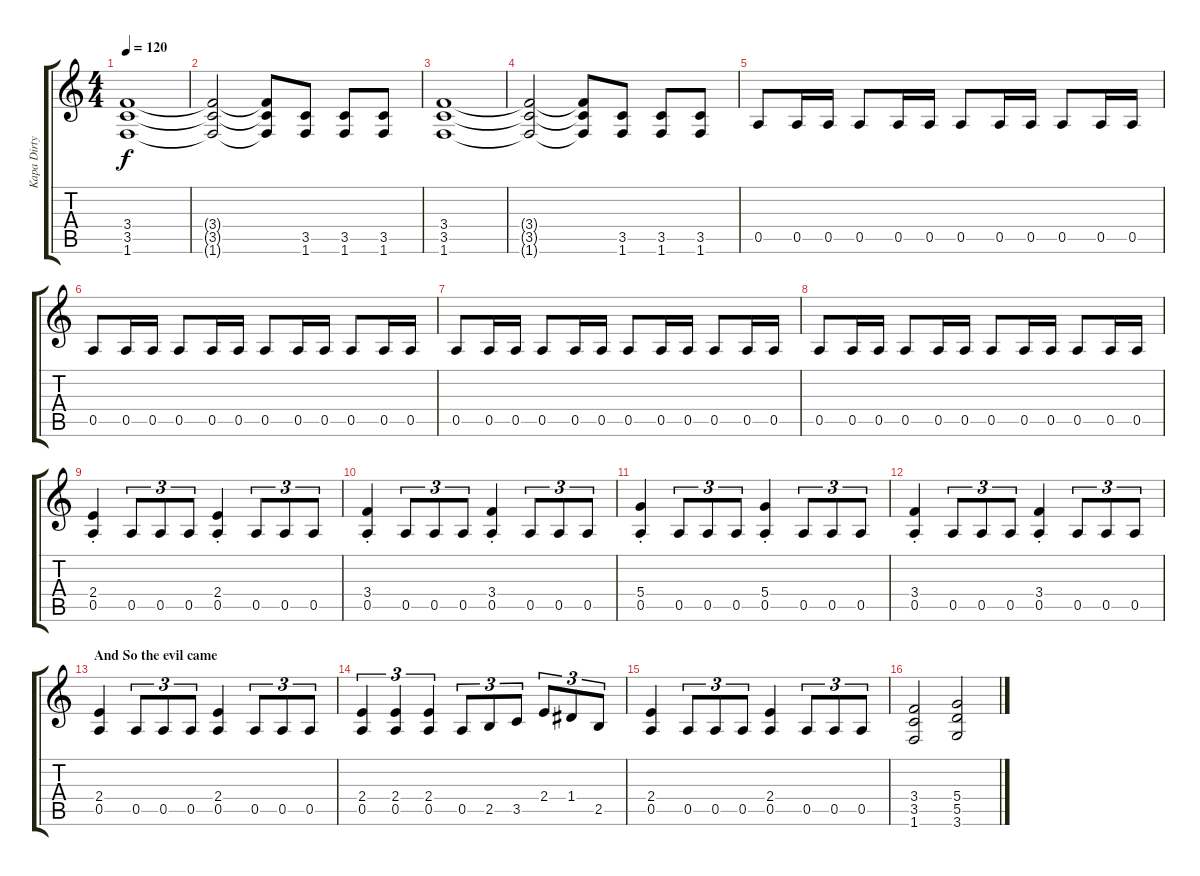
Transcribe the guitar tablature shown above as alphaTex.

\track ("Kapa Dirty" "Kapa Dirty") {instrument distortionguitar}
\staff {score tabs}
\tuning (E4 B3 G3 D3 A2 E2) {hide}
\ts (4 4)
\tempo 120
\clef g2
\ks c
(3.4 3.5 1.6).1{dy f} |
(3.4{t} 3.5{t} 1.6{t}).2 (3.4{t} 3.5{t} 1.6{t}).8 (3.5 1.6).8 (3.5 1.6).8 (3.5 1.6).8 |
(3.4 3.5 1.6).1 |
(3.4{t} 3.5{t} 1.6{t}).2 (3.4{t} 3.5{t} 1.6{t}).8 (3.5 1.6).8 (3.5 1.6).8 (3.5 1.6).8 |
0.5.8 0.5.16 0.5.16 0.5.8 0.5.16 0.5.16 0.5.8 0.5.16 0.5.16 0.5.8 0.5.16 0.5.16 |
0.5.8 0.5.16 0.5.16 0.5.8 0.5.16 0.5.16 0.5.8 0.5.16 0.5.16 0.5.8 0.5.16 0.5.16 |
0.5.8 0.5.16 0.5.16 0.5.8 0.5.16 0.5.16 0.5.8 0.5.16 0.5.16 0.5.8 0.5.16 0.5.16 |
0.5.8 0.5.16 0.5.16 0.5.8 0.5.16 0.5.16 0.5.8 0.5.16 0.5.16 0.5.8 0.5.16 0.5.16 |
(2.4{st} 0.5{st}).4 0.5.8{tu (3 2)} 0.5.8{tu (3 2)} 0.5.8{tu (3 2)} (2.4{st} 0.5{st}).4 0.5.8{tu (3 2)} 0.5.8{tu (3 2)} 0.5.8{tu (3 2)} |
(3.4{st} 0.5{st}).4 0.5.8{tu (3 2)} 0.5.8{tu (3 2)} 0.5.8{tu (3 2)} (3.4{st} 0.5{st}).4 0.5.8{tu (3 2)} 0.5.8{tu (3 2)} 0.5.8{tu (3 2)} |
(5.4{st} 0.5{st}).4 0.5.8{tu (3 2)} 0.5.8{tu (3 2)} 0.5.8{tu (3 2)} (5.4{st} 0.5{st}).4 0.5.8{tu (3 2)} 0.5.8{tu (3 2)} 0.5.8{tu (3 2)} |
(3.4{st} 0.5{st}).4 0.5.8{tu (3 2)} 0.5.8{tu (3 2)} 0.5.8{tu (3 2)} (3.4{st} 0.5{st}).4 0.5.8{tu (3 2)} 0.5.8{tu (3 2)} 0.5.8{tu (3 2)} |
\section ("" "And So the evil came")
(2.4 0.5).4 0.5.8{tu (3 2)} 0.5.8{tu (3 2)} 0.5.8{tu (3 2)} (2.4 0.5).4 0.5.8{tu (3 2)} 0.5.8{tu (3 2)} 0.5.8{tu (3 2)} |
(2.4 0.5).4{tu (3 2)} (2.4 0.5).4{tu (3 2)} (2.4 0.5).4{tu (3 2)} 0.5.8{tu (3 2)} 2.5.8{tu (3 2)} 3.5.8{tu (3 2)} 2.4.8{tu (3 2)} 1.4.8{tu (3 2)} 2.5.8{tu (3 2)} |
(2.4 0.5).4 0.5.8{tu (3 2)} 0.5.8{tu (3 2)} 0.5.8{tu (3 2)} (2.4 0.5).4 0.5.8{tu (3 2)} 0.5.8{tu (3 2)} 0.5.8{tu (3 2)} |
(3.4 3.5 1.6).2 (5.4 5.5 3.6).2
